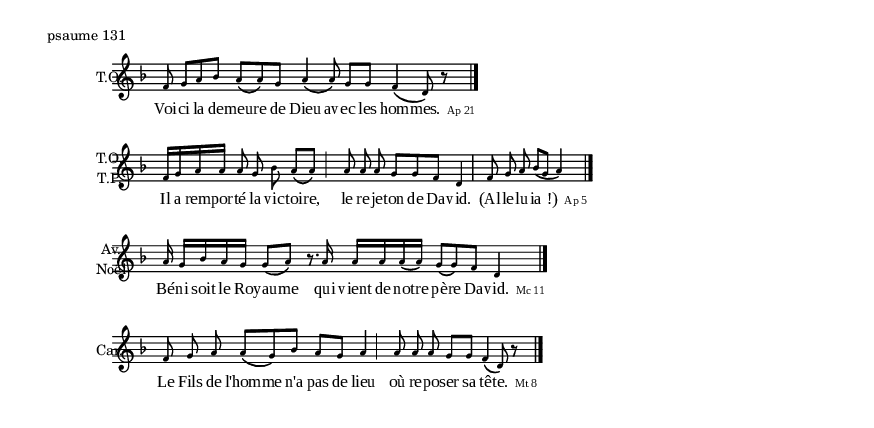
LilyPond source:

\version "2.12.0"
 \include "definitions.ly"
 \markup {psaume  131}
\relative f' { 
	\new Staff {
		\cadenzaOn
		\key f \major
		\set Staff.instrumentName = \markup{ \center-column { T.O. } }
		f8
		\times 2/3 { g8[ a bes] } \times 2/3 { a8[\( a\) g] }
		\times 2/3 { a4\( a8\) }
		g8[ g]
		f4\( d8\) r8
		\endBar
	}
	\addlyrics {
		Voi -- ci la de -- meu -- re de Dieu av -- ec les hom -- mes.
		\markup { \citation #"Ap 21" }
	}
}


\relative f' { 
	\new Staff {
		\cadenzaOn
		\key f \major
		\set Staff.instrumentName = \markup{ \center-column { T.O. T.P. } }
		f16[ g a a]
		\times 2/3 { a8 g bes }
		a[\( a\)]
		\cesure \pespace
		\times 2/3 { a8 a a }
		\times 2/3 { g[ g f] }
		d4
		\barre \pespace
		\times 2/3 { f8 g a }
		bes[\( g]
		a4\)
		\endBar
	}
	\addlyrics {
		Il a rem -- por -- té la vic -- toi -- re, le re -- je -- ton de Da -- vid. "(Al" -- le -- lu -- ia -- " !)" _ 
		\markup { \citation #"Ap 5" }
	}
}



\relative f' { 
	\new Staff {
		\cadenzaOn
		\key f \major
		\set Staff.instrumentName = \markup{ \center-column { Av. Noël } }
		a16
		g[ bes a g]
		g8[\( a\)]
		\espace
		r8. a16
		a[ a a\( a\)]
		\times 2/3 { g8[\( g\) f] }
		d4
		\endBar
	}
	\addlyrics {
		Bé -- ni soit le Ro -- yau -- me qui vient de no -- tre pè -- re Da -- vid.
		\markup { \citation #"Mc 11" }
	}
}

\relative f' { 
	\new Staff {
		\cadenzaOn
		\key f \major
		\set Staff.instrumentName = \markup{ \center-column { Car. } }
		\times 2/3 { f8 g a }
		\times 2/3 { a[\( g\) bes] }
		a[ g]
		a4
		\cesure \pespace
		\times 2/3 { a8 a a }
		g[ g]
		\times 2/3 { f4\( d8\) } r8
		\endBar
	}
	\addlyrics {
		Le Fils de l'hom -- me n'a pas de lieu où re -- po -- ser sa tê -- te.
		\markup { \citation #"Mt 8" }
	}
}

